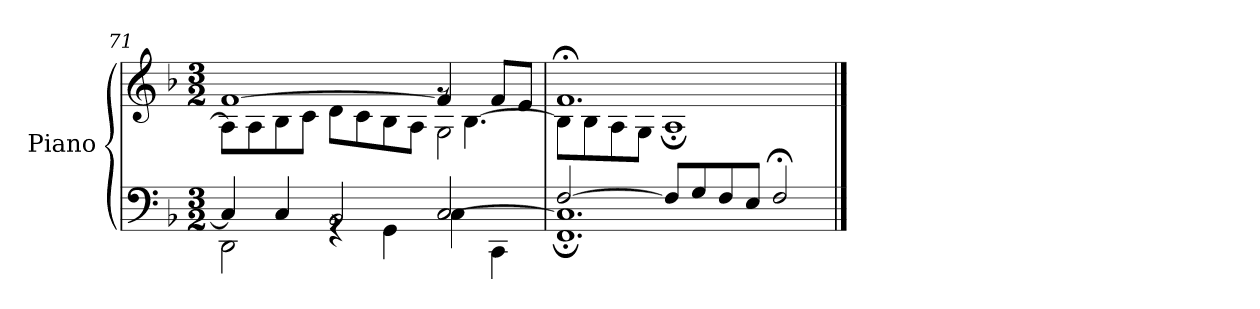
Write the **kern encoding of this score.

**kern	**kern
*part1	*part1
*staff2	*staff1
*I"Piano	*
*I'Pno	*
*clefF4	*clefG2
*k[b-]	*k[b-]
*M3/2	*M3/2
=71	=71
*^	*^
*	*	*	*^
4C/]	2DD\	[1f	8A\L]	1ryy
.	.	.	8A\	.
4C/	.	.	8B-\	.
.	.	.	8c\J	.
2BB-/	4rGG	.	8d\L	.
.	.	.	8c\	.
.	4GG\	.	8B-\	.
.	.	.	8A\J	.
[2C/	4C\	4f/]	2G\	8rg
.	.	.	.	[4.B-\
.	4CC\	8f/L	.	.
.	.	8e/J	.	.
*	*	*	*v	*v
!!LO:PB:g=z
=72	=72	=72	=72
[2F/	1.FF; 1.C];	1.f;<	8B-\L]
.	.	.	8B-\
.	.	.	8A\
.	.	.	8G\J
8F/L]	.	.	1A;<
8G/	.	.	.
8F/	.	.	.
8E/J	.	.	.
2F;</	.	.	.
*v	*v	*	*
*	*v	*v
==	==
*-	*-
